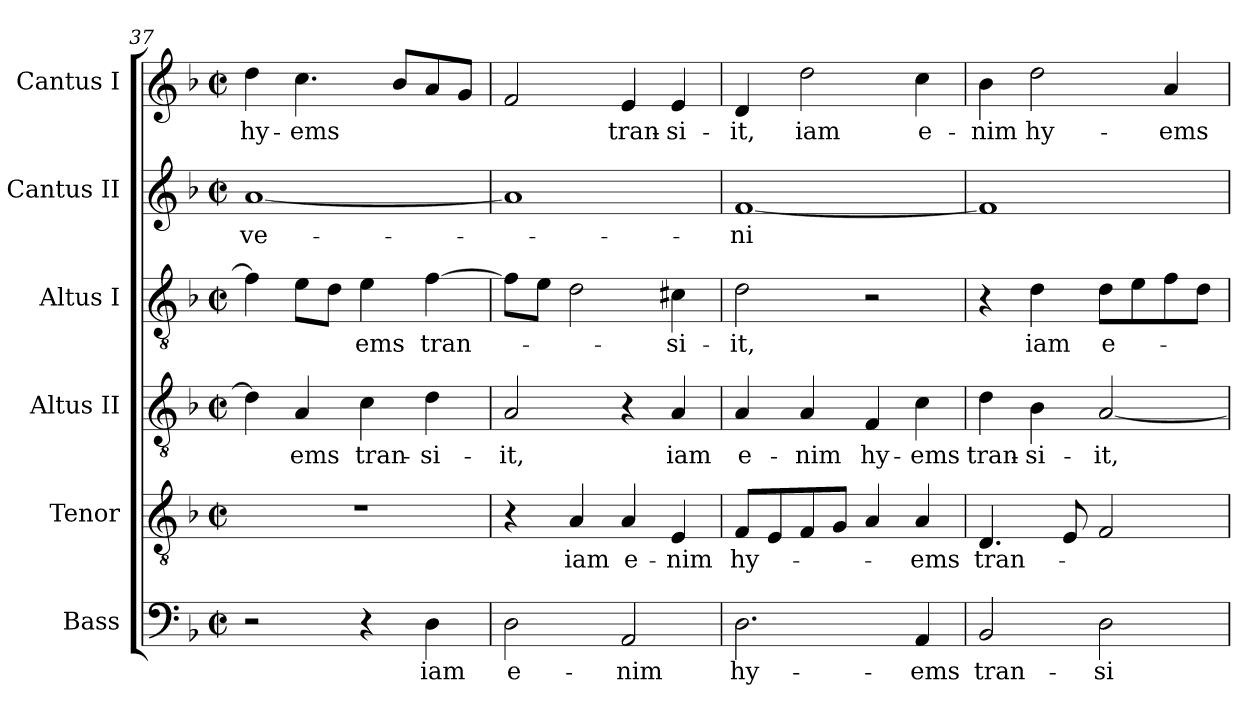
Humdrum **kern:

**kern	**text	**kern	**text	**kern	**text	**kern	**text	**kern	**text	**kern	**text
*part6	*part6	*part5	*part5	*part4	*part4	*part3	*part3	*part2	*part2	*part1	*part1
*staff6	*staff6	*staff5	*staff5	*staff4	*staff4	*staff3	*staff3	*staff2	*staff2	*staff1	*staff1
*I"Bass	*	*I"Tenor	*	*I"Altus II	*	*I"Altus I	*	*I"Cantus II	*	*I"Cantus I	*
*I'B.	*	*I'T.	*	*I'A. II	*	*I'A. I	*	*I'S. II	*	*I'S. I	*
!!LO:PB:g=z
*clefF4	*	*clefGv2	*	*clefGv2	*	*clefGv2	*	*clefG2	*	*clefG2	*
*	*	*ITrd7c12	*	*	*	*	*	*	*	*	*
*k[b-]	*	*k[b-]	*	*k[b-]	*	*k[b-]	*	*k[b-]	*	*k[b-]	*
*F:	*	*F:	*	*F:	*	*F:	*	*F:	*	*F:	*
*M2/2	*	*M2/2	*	*M2/2	*	*M2/2	*	*M2/2	*	*M2/2	*
*met(c|)	*	*met(c|)	*	*met(c|)	*	*met(c|)	*	*met(c|)	*	*met(c|)	*
=37	=37	=37	=37	=37	=37	=37	=37	=37	=37	=37	=37
!	!	!	!	!	!	!	!	!	!LO:LY:b:color=#000000	!	!
!	!	!	!	!	!	!	!	!	!	!	!LO:LY:b:color=#000000
2r	.	1r	.	4di\]	.	4fi\]	.	[<1ai	ve-	4ddi\	hy-
!	!	!	!	!	!LO:LY:b:color=#000000	!	!	!	!	!	!
!	!	!	!	!	!	!	!	!	!	!	!LO:LY:b:color=#000000
.	.	.	.	4Ai/	-ems	8ei\L	.	.	.	4.cci\	-ems
.	.	.	.	.	.	8di\J	.	.	.	.	.
!	!	!	!	!	!LO:LY:b:color=#000000	!	!	!	!	!	!
!	!	!	!	!	!	!	!LO:LY:b:color=#000000	!	!	!	!
4r	.	.	.	4ci\	tran-	4ei\	-ems	.	.	.	.
.	.	.	.	.	.	.	.	.	.	8b-i/L	.
!	!LO:LY:b:color=#000000	!	!	!	!	!	!	!	!	!	!
!	!	!	!	!	!LO:LY:b:color=#000000	!	!	!	!	!	!
!	!	!	!	!	!	!	!LO:LY:b:color=#000000	!	!	!	!
4Di\	iam	.	.	4di\	-si-	[>4fi\	tran-	.	.	8ai/	.
.	.	.	.	.	.	.	.	.	.	8gi/J	.
=38	=38	=38	=38	=38	=38	=38	=38	=38	=38	=38	=38
!	!LO:LY:b:color=#000000	!	!	!	!	!	!	!	!	!	!
!	!	!	!	!	!LO:LY:b:color=#000000	!	!	!	!	!	!
2Di\	e-	4r	.	2Ai/	-it,	8fi\L]	.	1ai]	.	2fi/	.
.	.	.	.	.	.	8ei\J	.	.	.	.	.
!	!	!	!LO:LY:b:color=#000000	!	!	!	!	!	!	!	!
.	.	4AAi/	iam	.	.	2di\	.	.	.	.	.
!	!LO:LY:b:color=#000000	!	!	!	!	!	!	!	!	!	!
!	!	!	!LO:LY:b:color=#000000	!	!	!	!	!	!	!	!
!	!	!	!	!	!	!	!	!	!	!	!LO:LY:b:color=#000000
2AAi/	-nim	4AAi/	e-	4r	.	.	.	.	.	4ei/	tran-
!	!	!	!LO:LY:b:color=#000000	!	!	!	!	!	!	!	!
!	!	!	!	!	!LO:LY:b:color=#000000	!	!	!	!	!	!
!	!	!	!	!	!	!	!LO:LY:b:color=#000000	!	!	!	!
!	!	!	!	!	!	!	!	!	!	!	!LO:LY:b:color=#000000
.	.	4EEi/	-nim	4Ai/	iam	4c#Xi\	-si-	.	.	4ei/	-si-
=39	=39	=39	=39	=39	=39	=39	=39	=39	=39	=39	=39
!	!LO:LY:b:color=#000000	!	!	!	!	!	!	!	!	!	!
!	!	!	!LO:LY:b:color=#000000	!	!	!	!	!	!	!	!
!	!	!	!	!	!LO:LY:b:color=#000000	!	!	!	!	!	!
*	*	*	*	*^	*	*	*	*	*	*	*
!	!	!	!	!	!	!	!	!LO:LY:b:color=#000000	!	!	!	!
!	!	!	!	!	!	!	!	!	!	!LO:LY:b:color=#000000	!	!
!	!	!	!	!	!	!	!	!	!	!	!	!LO:LY:b:color=#000000
2.Di\	hy-	8FFi/L	hy-	4Ai/	2ryy	e-	2di\	-it,	[<1fi	-ni	4di/	-it,
.	.	8EEi/	.	.	.	.	.	.	.	.	.	.
!	!	!	!	!	!	!LO:LY:b:color=#000000	!	!	!	!	!	!
!	!	!	!	!	!	!	!	!	!	!	!	!LO:LY:b:color=#000000
.	.	8FFi/	.	4Ai/	.	-nim	.	.	.	.	2ddi\	iam
.	.	8GGi/J	.	.	.	.	.	.	.	.	.	.
!	!	!	!	!	!	!LO:LY:b:color=#000000	!	!	!	!	!	!
.	.	4AAi/	.	4Fi/	2ryy	hy-	2r	.	.	.	.	.
!	!LO:LY:b:color=#000000	!	!	!	!	!	!	!	!	!	!	!
!	!	!	!LO:LY:b:color=#000000	!	!	!	!	!	!	!	!	!
!	!	!	!	!	!	!LO:LY:b:color=#000000	!	!	!	!	!	!
!	!	!	!	!	!	!	!	!	!	!	!	!LO:LY:b:color=#000000
4AAi/	-ems	4AAi/	-ems	4ci\	.	-ems	.	.	.	.	4cci\	e-
*	*	*	*	*v	*v	*	*	*	*	*	*	*
=40	=40	=40	=40	=40	=40	=40	=40	=40	=40	=40	=40
!	!LO:LY:b:color=#000000	!	!	!	!	!	!	!	!	!	!
!	!	!	!LO:LY:b:color=#000000	!	!	!	!	!	!	!	!
!	!	!	!	!	!LO:LY:b:color=#000000	!	!	!	!	!	!
!	!	!	!	!	!	!	!	!	!	!	!LO:LY:b:color=#000000
2BB-i/	tran-	4.DDi/	tran-	4di\	tran-	4r	.	1fi]	.	4b-i\	-nim
!	!	!	!	!	!LO:LY:b:color=#000000	!	!	!	!	!	!
!	!	!	!	!	!	!	!LO:LY:b:color=#000000	!	!	!	!
!	!	!	!	!	!	!	!	!	!	!	!LO:LY:b:color=#000000
.	.	.	.	4B-i\	-si-	4di\	iam	.	.	2ddi\	hy-
.	.	8EEi/	.	.	.	.	.	.	.	.	.
!	!LO:LY:b:color=#000000	!	!	!	!	!	!	!	!	!	!
!	!	!	!	!	!LO:LY:b:color=#000000	!	!	!	!	!	!
!	!	!	!	!	!	!	!LO:LY:b:color=#000000	!	!	!	!
2Di\	-si-	2FFi/	.	[<2Ai/	-it,	8di\L	e-	.	.	.	.
.	.	.	.	.	.	8ei\	.	.	.	.	.
!	!	!	!	!	!	!	!	!	!	!	!LO:LY:b:color=#000000
.	.	.	.	.	.	8fi\	.	.	.	4ai/	-ems
.	.	.	.	.	.	8di\J	.	.	.	.	.
=	=	=	=	=	=	=	=	=	=	=	=
*-	*-	*-	*-	*-	*-	*-	*-	*-	*-	*-	*-
